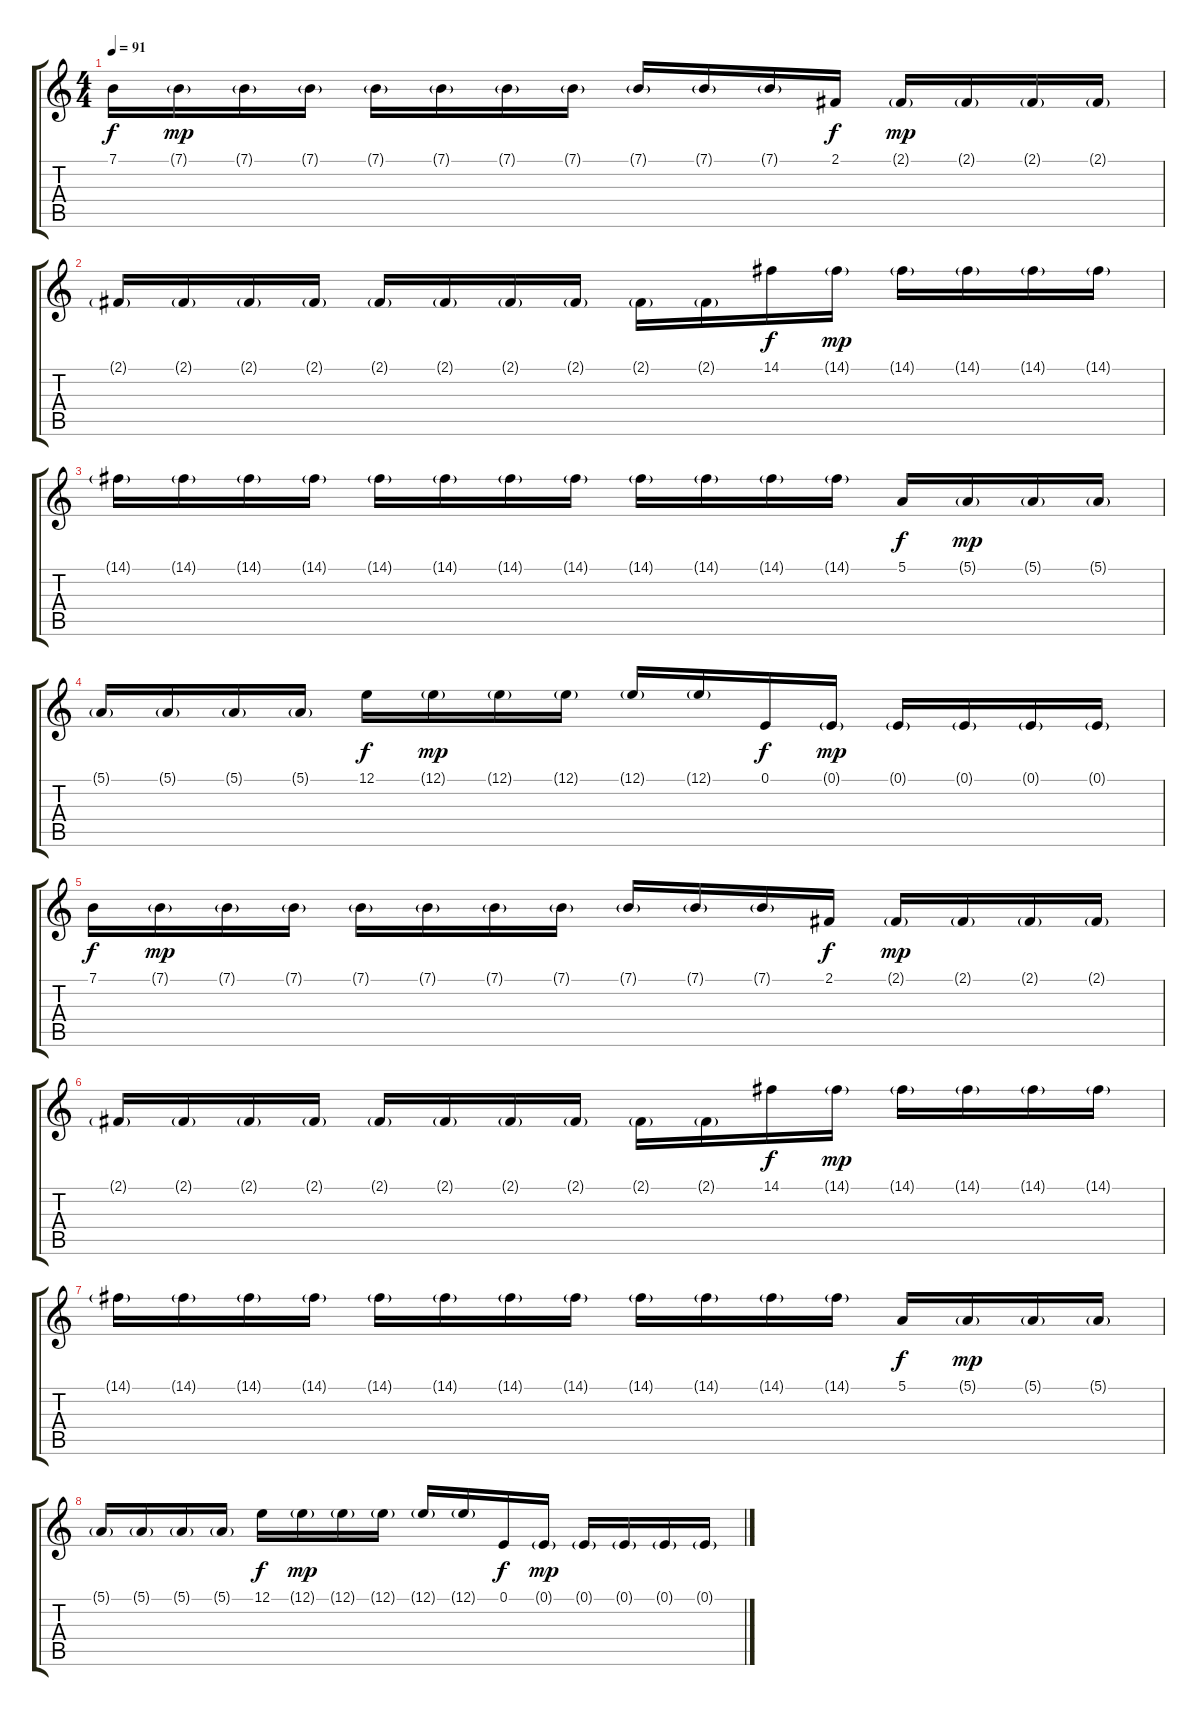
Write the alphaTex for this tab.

\track "" {instrument electricgrandpiano}
\staff {score tabs}
\tuning (E4 B3 G3 D3 A2 E2) {hide}
\ts (4 4)
\tempo 91
\clef g2
\ks c
7.1.16{dy f} 7.1{g}.16{dy mp} 7.1{g}.16 7.1{g}.16 7.1{g}.16 7.1{g}.16 7.1{g}.16 7.1{g}.16 7.1{g}.16 7.1{g}.16 7.1{g}.16 2.1.16{dy f} 2.1{g}.16{dy mp} 2.1{g}.16 2.1{g}.16 2.1{g}.16 |
2.1{g}.16 2.1{g}.16 2.1{g}.16 2.1{g}.16 2.1{g}.16 2.1{g}.16 2.1{g}.16 2.1{g}.16 2.1{g}.16 2.1{g}.16 14.1.16{dy f} 14.1{g}.16{dy mp} 14.1{g}.16 14.1{g}.16 14.1{g}.16 14.1{g}.16 |
14.1{g}.16 14.1{g}.16 14.1{g}.16 14.1{g}.16 14.1{g}.16 14.1{g}.16 14.1{g}.16 14.1{g}.16 14.1{g}.16 14.1{g}.16 14.1{g}.16 14.1{g}.16 5.1.16{dy f} 5.1{g}.16{dy mp} 5.1{g}.16 5.1{g}.16 |
5.1{g}.16 5.1{g}.16 5.1{g}.16 5.1{g}.16 12.1.16{dy f} 12.1{g}.16{dy mp} 12.1{g}.16 12.1{g}.16 12.1{g}.16 12.1{g}.16 0.1.16{dy f} 0.1{g}.16{dy mp} 0.1{g}.16 0.1{g}.16 0.1{g}.16 0.1{g}.16 |
7.1.16{dy f} 7.1{g}.16{dy mp} 7.1{g}.16 7.1{g}.16 7.1{g}.16 7.1{g}.16 7.1{g}.16 7.1{g}.16 7.1{g}.16 7.1{g}.16 7.1{g}.16 2.1.16{dy f} 2.1{g}.16{dy mp} 2.1{g}.16 2.1{g}.16 2.1{g}.16 |
2.1{g}.16 2.1{g}.16 2.1{g}.16 2.1{g}.16 2.1{g}.16 2.1{g}.16 2.1{g}.16 2.1{g}.16 2.1{g}.16 2.1{g}.16 14.1.16{dy f} 14.1{g}.16{dy mp} 14.1{g}.16 14.1{g}.16 14.1{g}.16 14.1{g}.16 |
14.1{g}.16 14.1{g}.16 14.1{g}.16 14.1{g}.16 14.1{g}.16 14.1{g}.16 14.1{g}.16 14.1{g}.16 14.1{g}.16 14.1{g}.16 14.1{g}.16 14.1{g}.16 5.1.16{dy f} 5.1{g}.16{dy mp} 5.1{g}.16 5.1{g}.16 |
5.1{g}.16{volume 0} 5.1{g}.16 5.1{g}.16 5.1{g}.16 12.1.16{dy f} 12.1{g}.16{dy mp} 12.1{g}.16 12.1{g}.16 12.1{g}.16 12.1{g}.16 0.1.16{dy f} 0.1{g}.16{dy mp} 0.1{g}.16 0.1{g}.16 0.1{g}.16 0.1{g}.16
